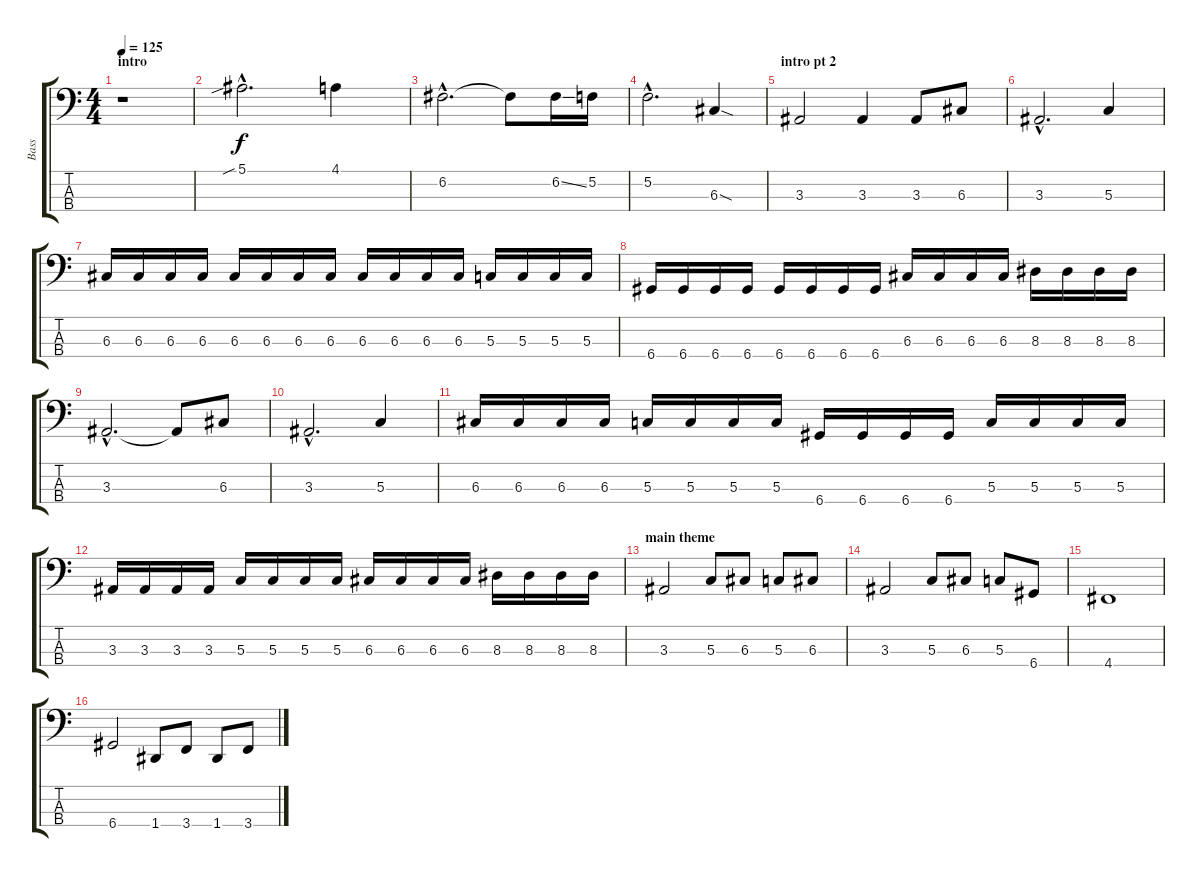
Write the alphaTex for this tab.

\track ("Bass" "Bass") {instrument electricbasspick}
\staff {score tabs}
\tuning (F2 C2 G1 D1) {hide}
\ts (4 4)
\section ("" "intro")
\tempo 125
\clef f4
\ks c
r.1{dy f instrument electricbasspick} |
5.1{sib hac}.2{d} 4.1.4 |
6.2{hac}.2{d} 6.2{t}.8 6.2{ss}.16 5.2.16 |
5.2{hac}.2{d} 6.3{sod}.4 |
\section ("" "intro pt 2")
3.3.2 3.3.4 3.3.8 6.3.8 |
3.3{hac}.2{d} 5.3.4 |
6.3.16 6.3.16 6.3.16 6.3.16 6.3.16 6.3.16 6.3.16 6.3.16 6.3.16 6.3.16 6.3.16 6.3.16 5.3.16 5.3.16 5.3.16 5.3.16 |
6.4.16 6.4.16 6.4.16 6.4.16 6.4.16 6.4.16 6.4.16 6.4.16 6.3.16 6.3.16 6.3.16 6.3.16 8.3.16 8.3.16 8.3.16 8.3.16 |
3.3{hac}.2{d} 3.3{t}.8 6.3.8 |
3.3{hac}.2{d} 5.3.4 |
6.3.16 6.3.16 6.3.16 6.3.16 5.3.16 5.3.16 5.3.16 5.3.16 6.4.16 6.4.16 6.4.16 6.4.16 5.3.16 5.3.16 5.3.16 5.3.16 |
3.3.16 3.3.16 3.3.16 3.3.16 5.3.16 5.3.16 5.3.16 5.3.16 6.3.16 6.3.16 6.3.16 6.3.16 8.3.16 8.3.16 8.3.16 8.3.16 |
\section ("" "main theme")
3.3.2 5.3.8 6.3.8 5.3.8 6.3.8 |
3.3.2 5.3.8 6.3.8 5.3.8 6.4.8 |
4.4.1 |
6.4.2 1.4.8 3.4.8 1.4.8 3.4.8
